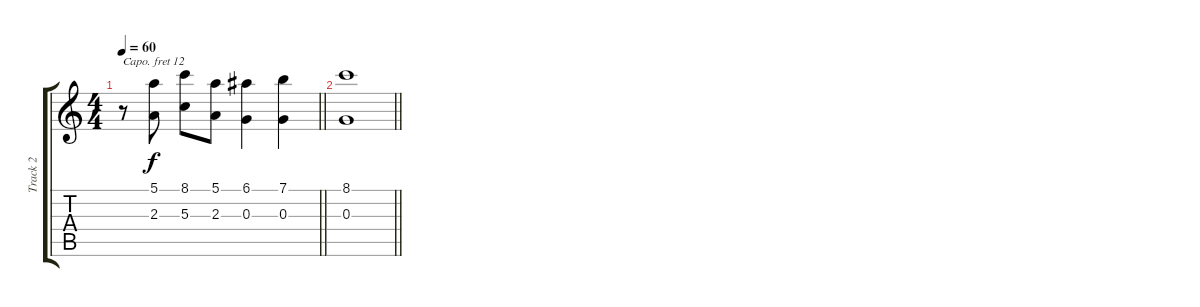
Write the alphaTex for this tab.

\track ("Track 2" "Track 2") {instrument stringensemble1}
\staff {score tabs}
\capo 12
\tuning (E4 B3 G3 D3 A2 D2) {hide}
\ts (4 4)
\tempo 60
\clef g2
\barLineRight lightlight
\ks c
r.8{dy f} (5.1 2.3).8 (8.1 5.3).8 (5.1 2.3).8 (6.1 0.3).4 (7.1 0.3).4 |
\barLineRight lightlight
(8.1 0.3).1
